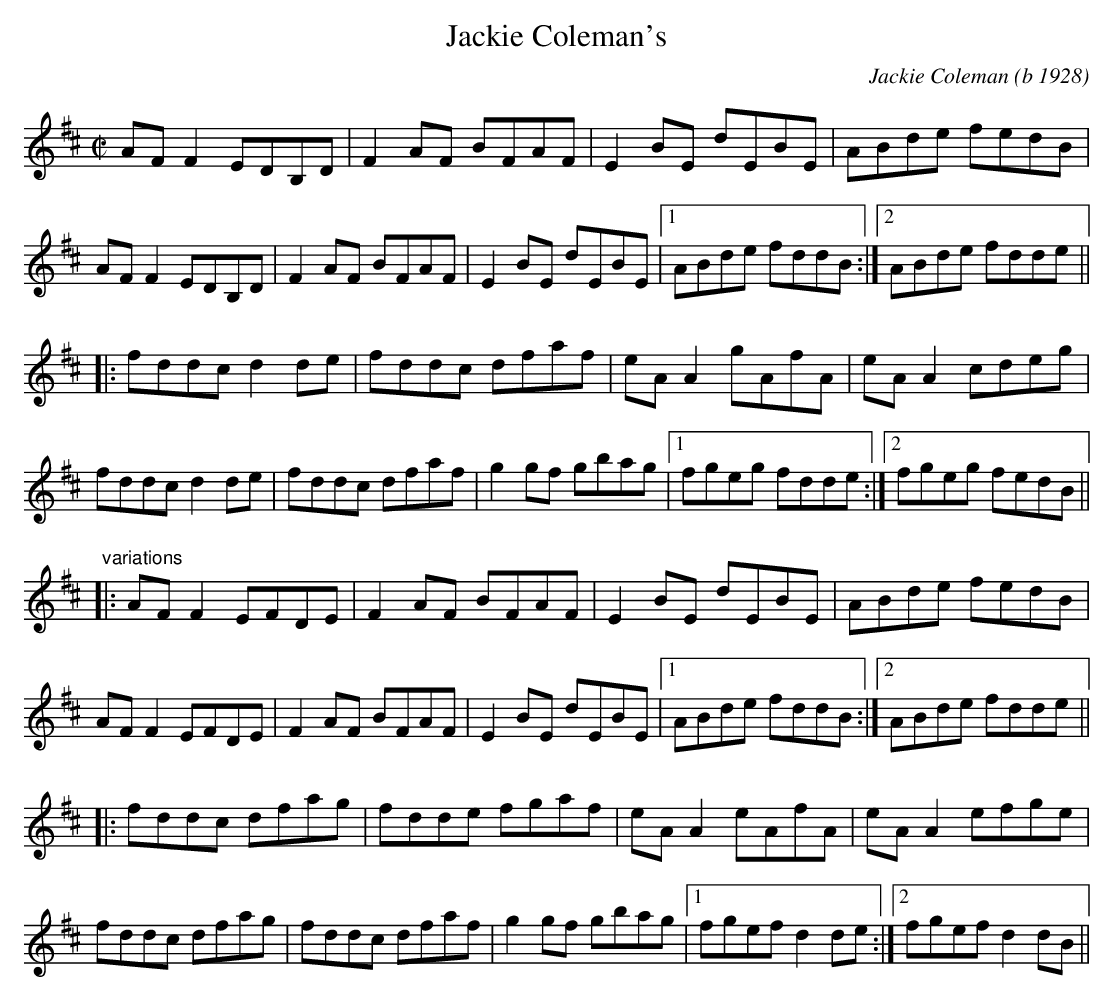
X:1
T:Jackie Coleman's
C:Jackie Coleman (b 1928)
M:C|
K:D
AFF2 EDB,D|F2AF BFAF|E2BE dEBE|ABde fedB|
AFF2 EDB,D|F2AF BFAF|E2BE dEBE|1 ABde fddB:|2 ABde fdde||
|:fddc d2de|fddc dfaf|eAA2 gAfA|eAA2 cdeg|
fddc d2de|fddc dfaf|g2gf gbag|1 fgeg fdde:|2 fgeg fedB||
"variations"
|:AFF2 EFDE|F2AF BFAF|E2BE dEBE|ABde fedB|
AFF2 EFDE|F2AF BFAF|E2BE dEBE|1 ABde fddB:|2 ABde fdde||
|:fddc dfag|fdde fgaf|eAA2 eAfA|eAA2 efge|
fddc dfag|fddc dfaf|g2gf gbag|1 fgef d2de:|2 fgef d2dB||
